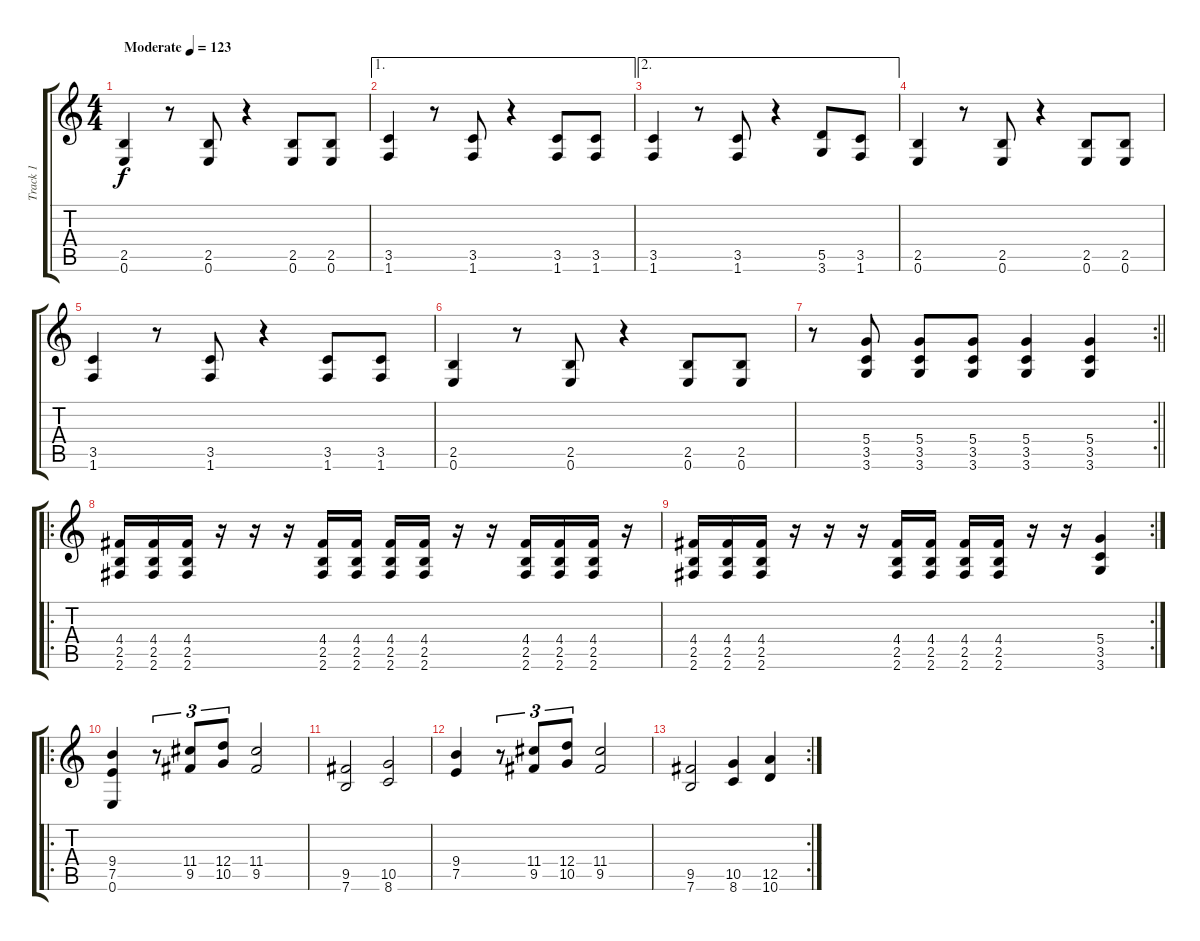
\track ("Track 1" "Track 1") {instrument acousticguitarsteel}
\staff {score tabs}
\tuning (E4 B3 G3 D3 A2 E2) {hide}
\ts (4 4)
\tempo (123 "Moderate")
\clef g2
\ks c
(2.5 0.6).4{dy f instrument acousticguitarsteel} r.8 (2.5 0.6).8 r.4 (2.5 0.6).8 (2.5 0.6).8 |
\ae 1
(3.5 1.6).4 r.8 (3.5 1.6).8 r.4 (3.5 1.6).8 (3.5 1.6).8 |
\ae 2
(3.5 1.6).4 r.8 (3.5 1.6).8 r.4 (5.5 3.6).8 (3.5 1.6).8 |
(2.5 0.6).4 r.8 (2.5 0.6).8 r.4 (2.5 0.6).8 (2.5 0.6).8 |
(3.5 1.6).4 r.8 (3.5 1.6).8 r.4 (3.5 1.6).8 (3.5 1.6).8 |
(2.5 0.6).4 r.8 (2.5 0.6).8 r.4 (2.5 0.6).8 (2.5 0.6).8 |
\rc 2
\barLineRight lightlight
r.8 (5.4 3.5 3.6).8 (5.4 3.5 3.6).8 (5.4 3.5 3.6).8 (5.4 3.5 3.6).4 (5.4 3.5 3.6).4 |
\ro
(4.4 2.5 2.6).16 (4.4 2.5 2.6).16 (4.4 2.5 2.6).16 r.16 r.16 r.16 (4.4 2.5 2.6).16 (4.4 2.5 2.6).16 (4.4 2.5 2.6).16 (4.4 2.5 2.6).16 r.16 r.16 (4.4 2.5 2.6).16 (4.4 2.5 2.6).16 (4.4 2.5 2.6).16 r.16 |
\rc 2
(4.4 2.5 2.6).16 (4.4 2.5 2.6).16 (4.4 2.5 2.6).16 r.16 r.16 r.16 (4.4 2.5 2.6).16 (4.4 2.5 2.6).16 (4.4 2.5 2.6).16 (4.4 2.5 2.6).16 r.16 r.16 (5.4 3.5 3.6).4 |
\ro
(9.4 7.5 0.6).4 r.8{tu (3 2)} (11.4 9.5).8{tu (3 2)} (12.4 10.5).8{tu (3 2)} (11.4 9.5).2 |
(9.5 7.6).2 (10.5 8.6).2 |
(9.4 7.5).4 r.8{tu (3 2)} (11.4 9.5).8{tu (3 2)} (12.4 10.5).8{tu (3 2)} (11.4 9.5).2 |
\rc 2
(9.5 7.6).2 (10.5 8.6).4 (12.5 10.6).4
